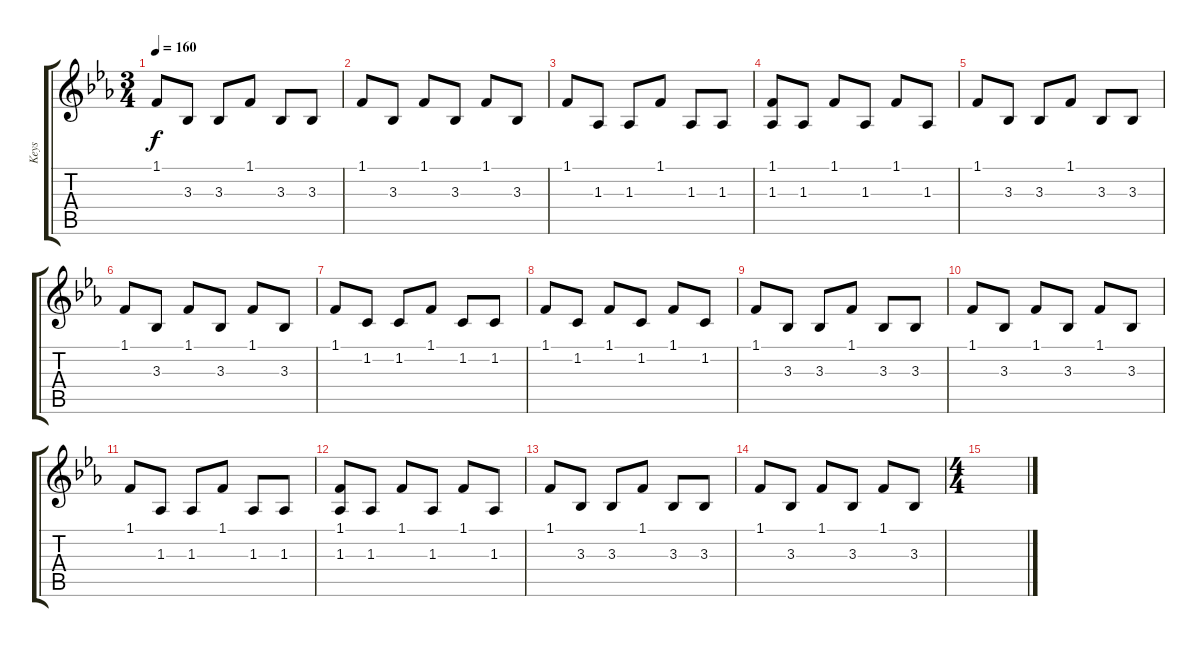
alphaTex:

\track ("Keys" "Keys") {instrument brightacousticpiano}
\staff {score tabs}
\tuning (E4 B3 G3 D3 A2 E2) {hide}
\ts (3 4)
\tempo 160
\clef g2
\ks eb
1.1.8{dy f} 3.3.8 3.3.8 1.1.8 3.3.8 3.3.8 |
1.1.8 3.3.8 1.1.8 3.3.8 1.1.8 3.3.8 |
1.1.8 1.3.8 1.3.8 1.1.8 1.3.8 1.3.8 |
(1.1 1.3).8 1.3.8 1.1.8 1.3.8 1.1.8 1.3.8 |
1.1.8 3.3.8 3.3.8 1.1.8 3.3.8 3.3.8 |
1.1.8 3.3.8 1.1.8 3.3.8 1.1.8 3.3.8 |
1.1.8 1.2.8 1.2.8 1.1.8 1.2.8 1.2.8 |
1.1.8 1.2.8 1.1.8 1.2.8 1.1.8 1.2.8 |
1.1.8 3.3.8 3.3.8 1.1.8 3.3.8 3.3.8 |
1.1.8 3.3.8 1.1.8 3.3.8 1.1.8 3.3.8 |
1.1.8 1.3.8 1.3.8 1.1.8 1.3.8 1.3.8 |
(1.1 1.3).8 1.3.8 1.1.8 1.3.8 1.1.8 1.3.8 |
1.1.8 3.3.8 3.3.8 1.1.8 3.3.8 3.3.8 |
1.1.8 3.3.8 1.1.8 3.3.8 1.1.8 3.3.8 |
\ts (4 4)
